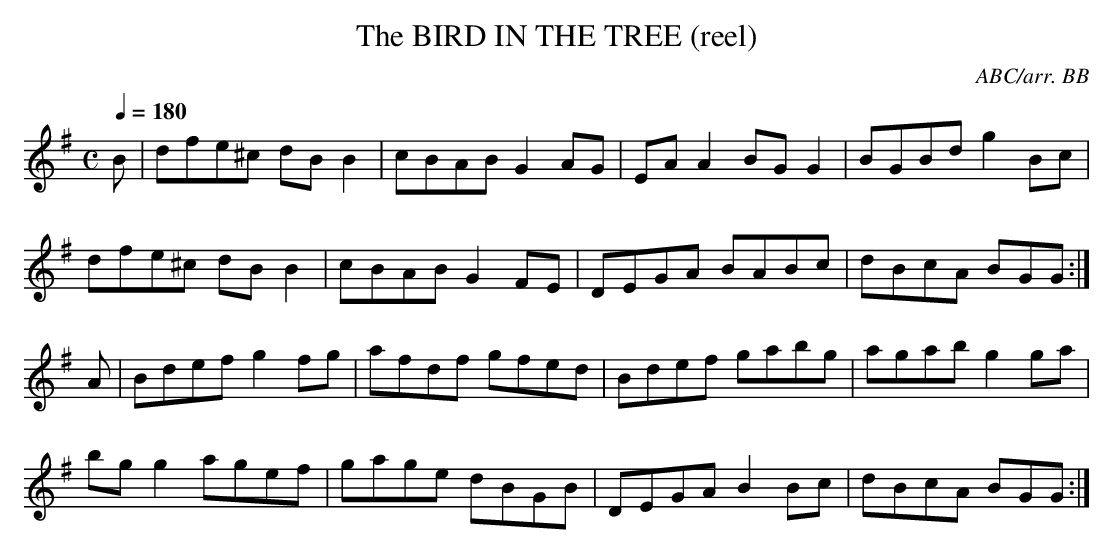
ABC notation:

X:1
T:BIRD IN THE TREE (reel), The
C:ABC/arr. BB
M:C
L:1/8
Q:1/4=180
K:G
B|dfe^c dBB2|cBAB G2AG|EAA2 BGG2|BGBd g2Bc|
dfe^c dBB2|cBAB G2FE|DEGA BABc|dBcA BGG:|
A|Bdef g2fg|afdf gfed|Bdef gabg|agab g2ga|
bgg2 agef|gage dBGB|DEGA B2Bc|dBcA BGG :|
